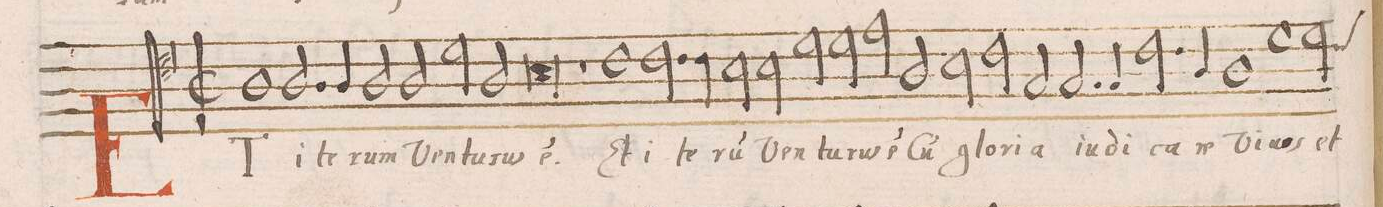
**kern	**text
*I"TENOR	*
*clefC4	*
*k[]	*
*met(C|)	*
*M2/1	*
1A\	ET
2.A/	i-
4A/	-te-
=157-	=157-
2A/	-rum
2A/	Ven-
2d\	-tu-
2A/	-rus
=158-	=158-
0B\	e(st).
=159-	=159-
1r	.
1c\	Et
=160-	=160-
2.c\	i-
4c\	-te-
2B\	-ru(m)
2B\	Ven-
=161-	=161-
2d\	-tu-
2d\	-rus
2e\	e(st)
2A/	Cu(m)
=162-	=162-
2B\	glo-
2c\	-ri-
2G/	-a
2.G/	iu-
=163-	=163-
4G/	-di-
2.c\	-ca-
4A/	-re
1A\	Vi-
=164-	=164-
1d\	-vos
*custos:c	*
2d\	et
=165-	=165-
*-	*-
